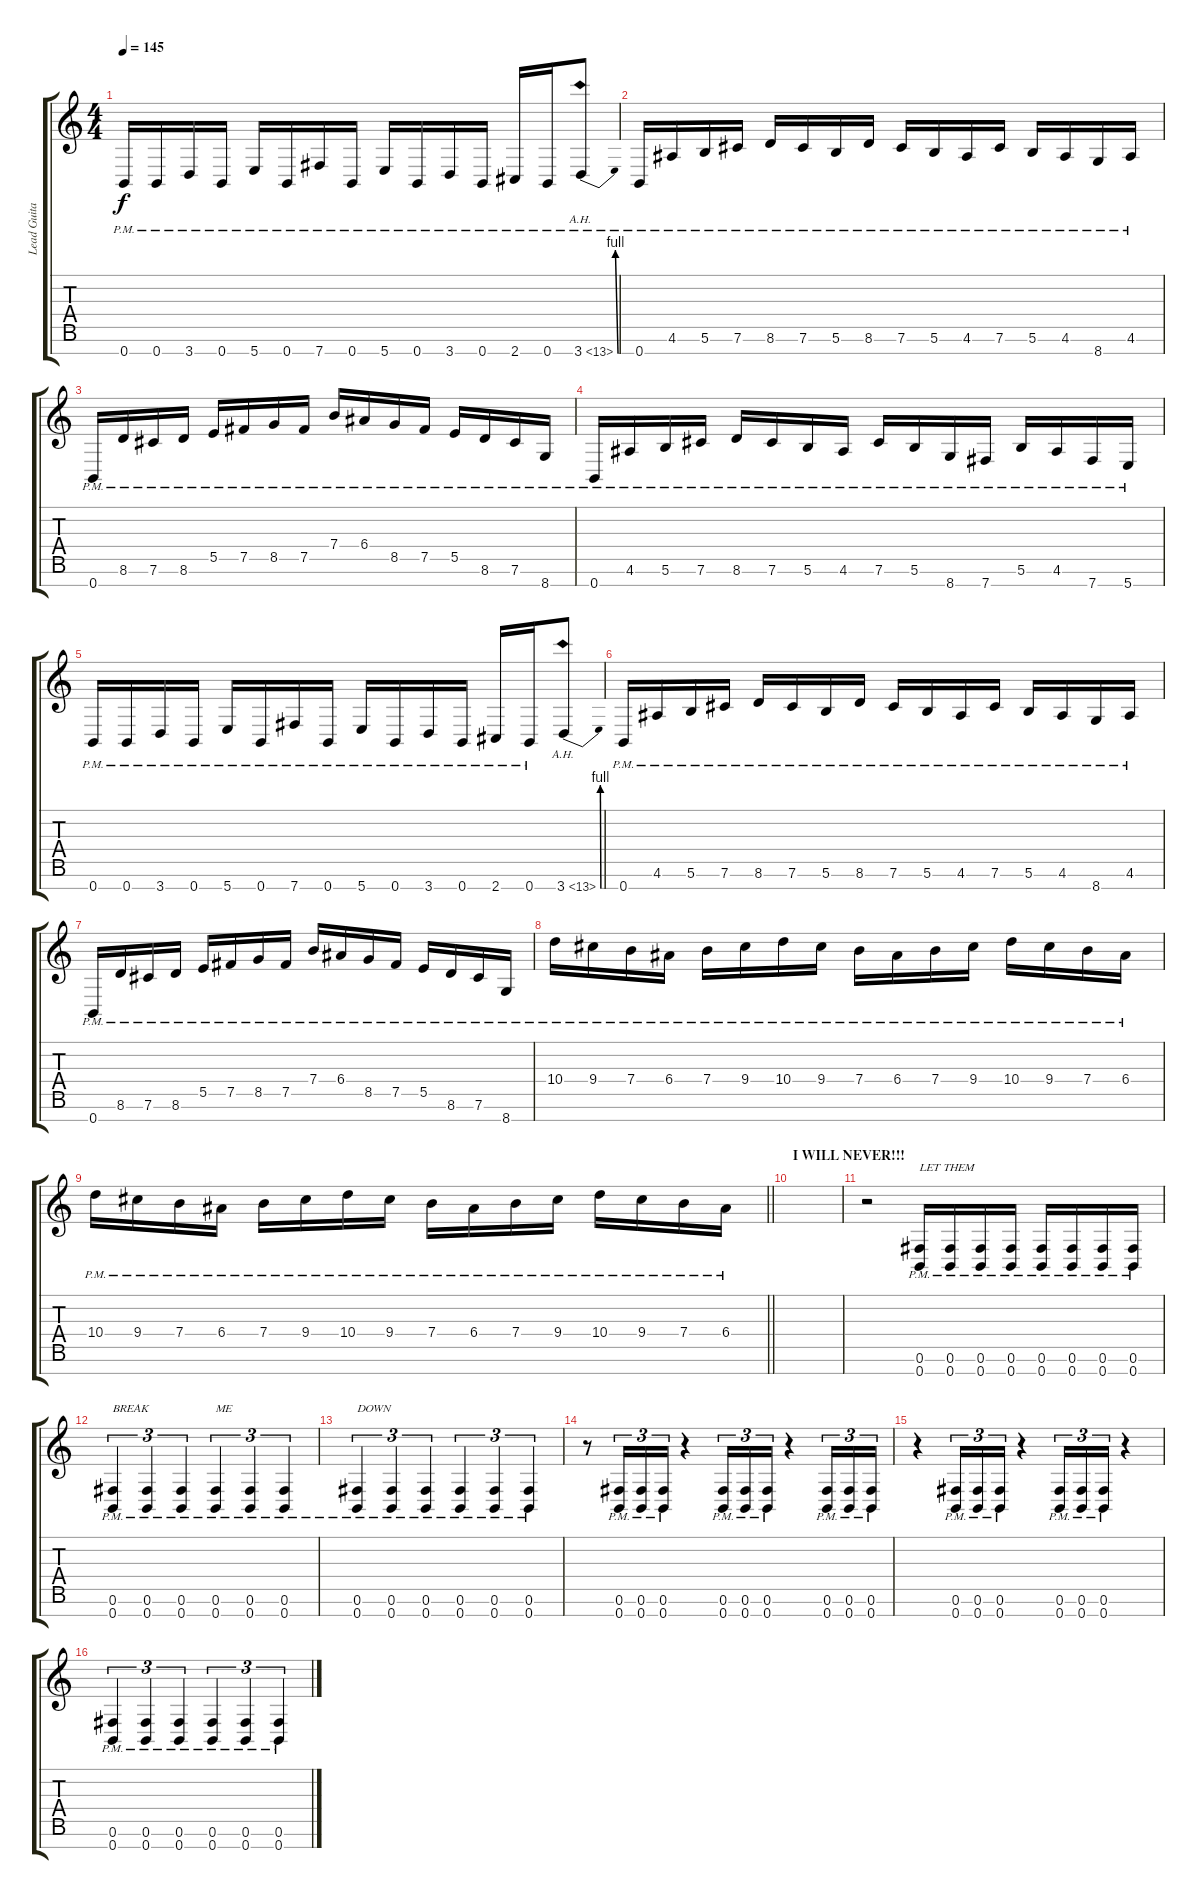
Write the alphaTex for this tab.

\track ("Lead Guitar (Chris Storey)" "Lead Guita") {instrument distortionguitar}
\staff {score tabs}
\tuning (Gb4 Db4 A3 E3 B2 Gb2 B1) {hide}
\ts (4 4)
\tempo 145
\clef g2
\ks c
0.7{pm}.16{dy f} 0.7{pm}.16 3.7{pm}.16 0.7{pm}.16 5.7{pm}.16 0.7{pm}.16 7.7{pm}.16 0.7{pm}.16 5.7{pm}.16 0.7{pm}.16 3.7{pm}.16 0.7{pm}.16 2.7{pm}.16 0.7{pm}.16 3.7{be (bend 0 0 60 4) ah 10 pm}.8 |
0.7{pm}.16 4.6{pm}.16 5.6{pm}.16 7.6{pm}.16 8.6{pm}.16 7.6{pm}.16 5.6{pm}.16 8.6{pm}.16 7.6{pm}.16 5.6{pm}.16 4.6{pm}.16 7.6{pm}.16 5.6{pm}.16 4.6{pm}.16 8.7{pm}.16 4.6{pm}.16 |
0.7{pm}.16 8.6{pm}.16 7.6{pm}.16 8.6{pm}.16 5.5{pm}.16 7.5{pm}.16 8.5{pm}.16 7.5{pm}.16 7.4{pm}.16 6.4{pm}.16 8.5{pm}.16 7.5{pm}.16 5.5{pm}.16 8.6{pm}.16 7.6{pm}.16 8.7{pm}.16 |
0.7{pm}.16 4.6{pm}.16 5.6{pm}.16 7.6{pm}.16 8.6{pm}.16 7.6{pm}.16 5.6{pm}.16 4.6{pm}.16 7.6{pm}.16 5.6{pm}.16 8.7{pm}.16 7.7{pm}.16 5.6{pm}.16 4.6{pm}.16 7.7{pm}.16 5.7{pm}.16 |
0.7{pm}.16 0.7{pm}.16 3.7{pm}.16 0.7{pm}.16 5.7{pm}.16 0.7{pm}.16 7.7{pm}.16 0.7{pm}.16 5.7{pm}.16 0.7{pm}.16 3.7{pm}.16 0.7{pm}.16 2.7{pm}.16 0.7{pm}.16 3.7{be (bend 0 0 60 4) ah 10}.8 |
0.7{pm}.16 4.6{pm}.16 5.6{pm}.16 7.6{pm}.16 8.6{pm}.16 7.6{pm}.16 5.6{pm}.16 8.6{pm}.16 7.6{pm}.16 5.6{pm}.16 4.6{pm}.16 7.6{pm}.16 5.6{pm}.16 4.6{pm}.16 8.7{pm}.16 4.6{pm}.16 |
0.7{pm}.16 8.6{pm}.16 7.6{pm}.16 8.6{pm}.16 5.5{pm}.16 7.5{pm}.16 8.5{pm}.16 7.5{pm}.16 7.4{pm}.16 6.4{pm}.16 8.5{pm}.16 7.5{pm}.16 5.5{pm}.16 8.6{pm}.16 7.6{pm}.16 8.7{pm}.16 |
10.4{pm}.16 9.4{pm}.16 7.4{pm}.16 6.4{pm}.16 7.4{pm}.16 9.4{pm}.16 10.4{pm}.16 9.4{pm}.16 7.4{pm}.16 6.4{pm}.16 7.4{pm}.16 9.4{pm}.16 10.4{pm}.16 9.4{pm}.16 7.4{pm}.16 6.4{pm}.16 |
\barLineRight lightlight
10.4{pm}.16 9.4{pm}.16 7.4{pm}.16 6.4{pm}.16 7.4{pm}.16 9.4{pm}.16 10.4{pm}.16 9.4{pm}.16 7.4{pm}.16 6.4{pm}.16 7.4{pm}.16 9.4{pm}.16 10.4{pm}.16 9.4{pm}.16 7.4{pm}.16 6.4{pm}.16 |
\section ("" "I WILL NEVER!!!")
|
r.2 (0.6{pm} 0.7{pm}).16{txt "LET THEM"} (0.6{pm} 0.7{pm}).16 (0.6{pm} 0.7{pm}).16 (0.6{pm} 0.7{pm}).16 (0.6{pm} 0.7{pm}).16 (0.6{pm} 0.7{pm}).16 (0.6{pm} 0.7{pm}).16 (0.6{pm} 0.7{pm}).16 |
(0.6{pm} 0.7{pm}).4{tu (3 2) txt "BREAK"} (0.6{pm} 0.7{pm}).4{tu (3 2)} (0.6{pm} 0.7{pm}).4{tu (3 2)} (0.6{pm} 0.7{pm}).4{tu (3 2) txt "ME"} (0.6{pm} 0.7{pm}).4{tu (3 2)} (0.6{pm} 0.7{pm}).4{tu (3 2)} |
(0.6{pm} 0.7{pm}).4{tu (3 2) txt "DOWN"} (0.6{pm} 0.7{pm}).4{tu (3 2)} (0.6{pm} 0.7{pm}).4{tu (3 2)} (0.6{pm} 0.7{pm}).4{tu (3 2)} (0.6{pm} 0.7{pm}).4{tu (3 2)} (0.6{pm} 0.7{pm}).4{tu (3 2)} |
r.8 (0.6{pm} 0.7{pm}).16{tu (3 2)} (0.6{pm} 0.7{pm}).16{tu (3 2)} (0.6{pm} 0.7{pm}).16{tu (3 2)} r.4 (0.6{pm} 0.7{pm}).16{tu (3 2)} (0.6{pm} 0.7{pm}).16{tu (3 2)} (0.6{pm} 0.7{pm}).16{tu (3 2)} r.4 (0.6{pm} 0.7{pm}).16{tu (3 2)} (0.6{pm} 0.7{pm}).16{tu (3 2)} (0.6{pm} 0.7{pm}).16{tu (3 2)} |
r.4 (0.6{pm} 0.7{pm}).16{tu (3 2)} (0.6{pm} 0.7{pm}).16{tu (3 2)} (0.6{pm} 0.7{pm}).16{tu (3 2)} r.4 (0.6{pm} 0.7{pm}).16{tu (3 2)} (0.6{pm} 0.7{pm}).16{tu (3 2)} (0.6{pm} 0.7{pm}).16{tu (3 2)} r.4 |
(0.6{pm} 0.7{pm}).4{tu (3 2)} (0.6{pm} 0.7{pm}).4{tu (3 2)} (0.6{pm} 0.7{pm}).4{tu (3 2)} (0.6{pm} 0.7{pm}).4{tu (3 2)} (0.6{pm} 0.7{pm}).4{tu (3 2)} (0.6{pm} 0.7{pm}).4{tu (3 2)}
